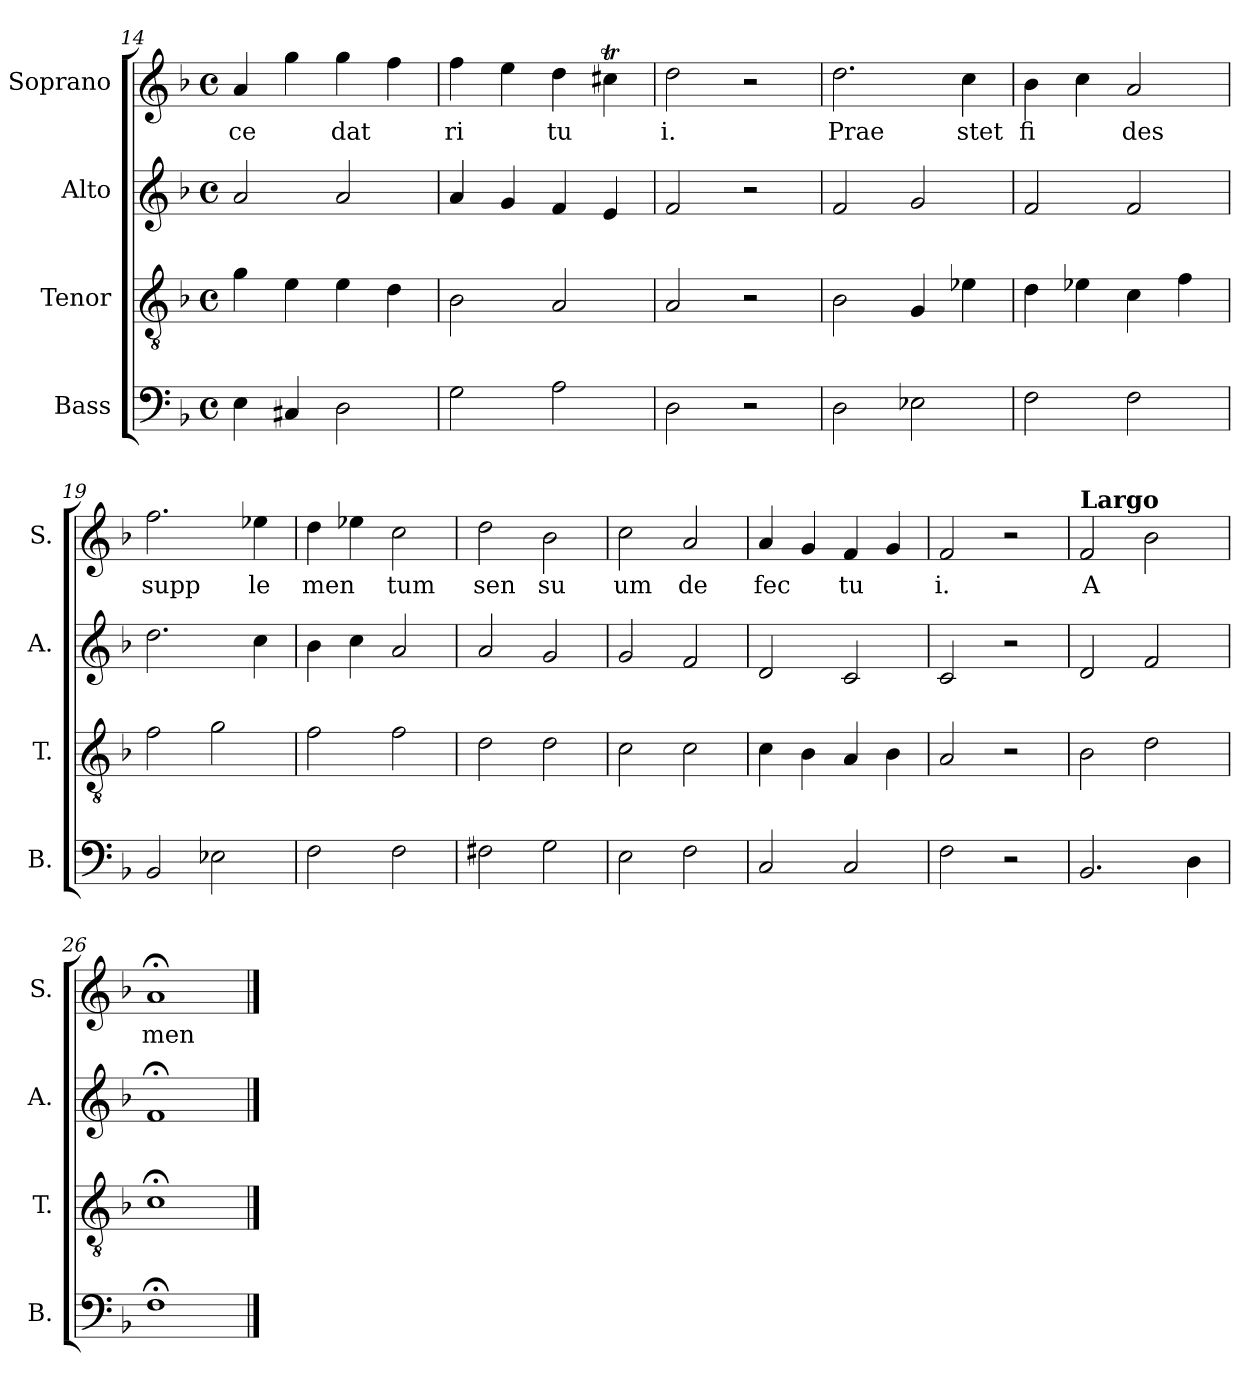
**kern	**kern	**kern	**kern	**text
*part4	*part3	*part2	*part1	*part1
*staff4	*staff3	*staff2	*staff1	*staff1
*I"Bass	*I"Tenor	*I"Alto	*I"Soprano	*
*I'B.	*I'T.	*I'A.	*I'S.	*
*clefF4	*clefGv2	*clefG2	*clefG2	*
*k[b-]	*k[b-]	*k[b-]	*k[b-]	*
*M4/4	*M4/4	*M4/4	*M4/4	*
*met(c)	*met(c)	*met(c)	*met(c)	*
=14	=14	=14	=14	=14
!	!	!	!	!LO:LY:b
4E\	4g\	2a/	4a/	ce
4C#X/	4e\	.	4gg\	.
!	!	!	!	!LO:LY:b
2D\	4e\	2a/	4gg\	dat
.	4d\	.	4ff\	.
=15	=15	=15	=15	=15
!	!	!	!	!LO:LY:b
2G\	2B-\	4a/	4ff\	ri
.	.	4g/	4ee\	.
!	!	!	!	!LO:LY:b
2A\	2A/	4f/	4dd\	tu
.	.	4e/	4cc#Xt\	.
=16	=16	=16	=16	=16
!	!	!	!	!LO:LY:b
2D\	2A/	2f/	2dd\	i.
2r	2r	2r	2r	.
=17	=17	=17	=17	=17
!	!	!	!	!LO:LY:b
2D\	2B-\	2f/	2.dd\	Prae
2E-X\	4G/	2g/	.	.
!	!	!	!	!LO:LY:b
.	4e-X\	.	4cc\	stet
=18	=18	=18	=18	=18
!	!	!	!	!LO:LY:b
2F\	4d\	2f/	4b-\	fi
.	4e-X\	.	4cc\	.
!	!	!	!	!LO:LY:b
2F\	4c\	2f/	2a/	des
.	4f\	.	.	.
!!LO:LB:g=z
=19	=19	=19	=19	=19
!	!	!	!	!LO:LY:b
2BB-/	2f\	2.dd\	2.ff\	supp
2E-X\	2g\	.	.	.
!	!	!	!	!LO:LY:b
.	.	4cc\	4ee-X\	le
=20	=20	=20	=20	=20
!	!	!	!	!LO:LY:b
2F\	2f\	4b-\	4dd\	men
.	.	4cc\	4ee-X\	.
!	!	!	!	!LO:LY:b
2F\	2f\	2a/	2cc\	tum
=21	=21	=21	=21	=21
!	!	!	!	!LO:LY:b
2F#X\	2d\	2a/	2dd\	sen
!	!	!	!	!LO:LY:b
2G\	2d\	2g/	2b-\	su
=22	=22	=22	=22	=22
!	!	!	!	!LO:LY:b
2E\	2c\	2g/	2cc\	um
!	!	!	!	!LO:LY:b
2F\	2c\	2f/	2a/	de
=23	=23	=23	=23	=23
!	!	!	!	!LO:LY:b
2C/	4c\	2d/	4a/	fec
.	4B-\	.	4g/	.
!	!	!	!	!LO:LY:b
2C/	4A/	2c/	4f/	tu
.	4B-\	.	4g/	.
=24	=24	=24	=24	=24
!	!	!	!	!LO:LY:b
2F\	2A/	2c/	2f/	i.
2r	2r	2r	2r	.
=25	=25	=25	=25	=25
!	!	!	!LO:TX:a:B:t=Largo	!
!	!	!	!	!LO:LY:b
2.BB-/	2B-\	2d/	2f/	A
.	2d\	2f/	2b-\	.
4D\	.	.	.	.
=26	=26	=26	=26	=26
!	!	!	!	!LO:LY:b
1F;<	1c;<	1f;<	1a;<	men
==	==	==	==	==
*-	*-	*-	*-	*-
